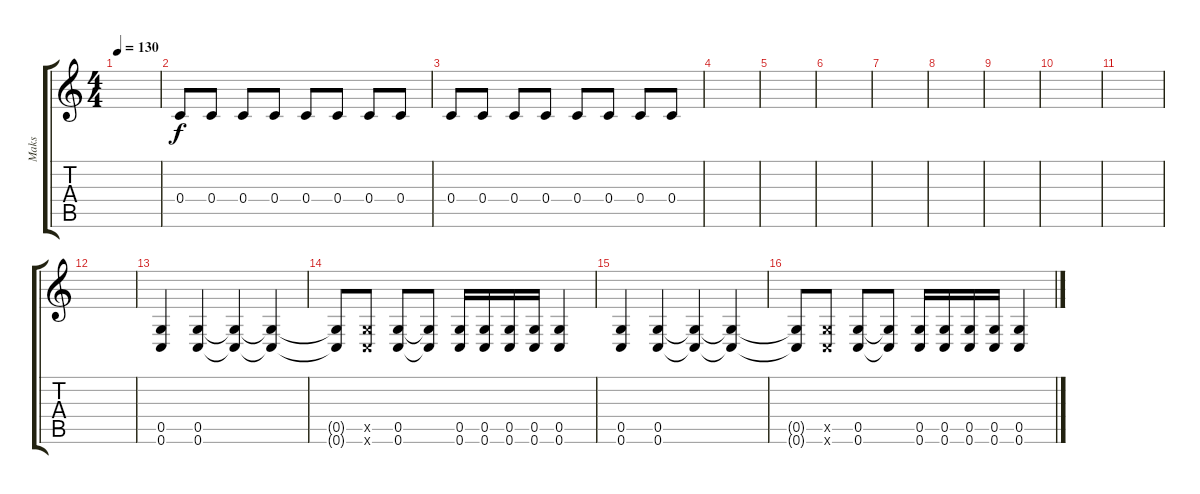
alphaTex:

\track ("Maks" "Maks") {instrument distortionguitar}
\staff {score tabs}
\tuning (D4 A3 F3 C3 G2 C2) {hide}
\ts (4 4)
\tempo 130
\clef g2
\ks c
|
0.4.8 0.4.8 0.4.8 0.4.8 0.4.8 0.4.8 0.4.8 0.4.8 |
0.4.8 0.4.8 0.4.8 0.4.8 0.4.8 0.4.8 0.4.8 0.4.8 |
|
|
|
|
|
|
|
|
|
(0.5 0.6).4 (0.5 0.6).4 (0.5{t} 0.6{t}).4 (0.5{t} 0.6{t}).4 |
(0.5{t} 0.6{t}).8 (0.5{x} 0.6{x}).8 (0.5 0.6).8 (0.5{t} 0.6{t}).8 (0.5 0.6).16 (0.5 0.6).16 (0.5 0.6).16 (0.5 0.6).16 (0.5 0.6).4 |
(0.5 0.6).4 (0.5 0.6).4 (0.5{t} 0.6{t}).4 (0.5{t} 0.6{t}).4 |
(0.5{t} 0.6{t}).8 (0.5{x} 0.6{x}).8 (0.5 0.6).8 (0.5{t} 0.6{t}).8 (0.5 0.6).16 (0.5 0.6).16 (0.5 0.6).16 (0.5 0.6).16 (0.5 0.6).4
